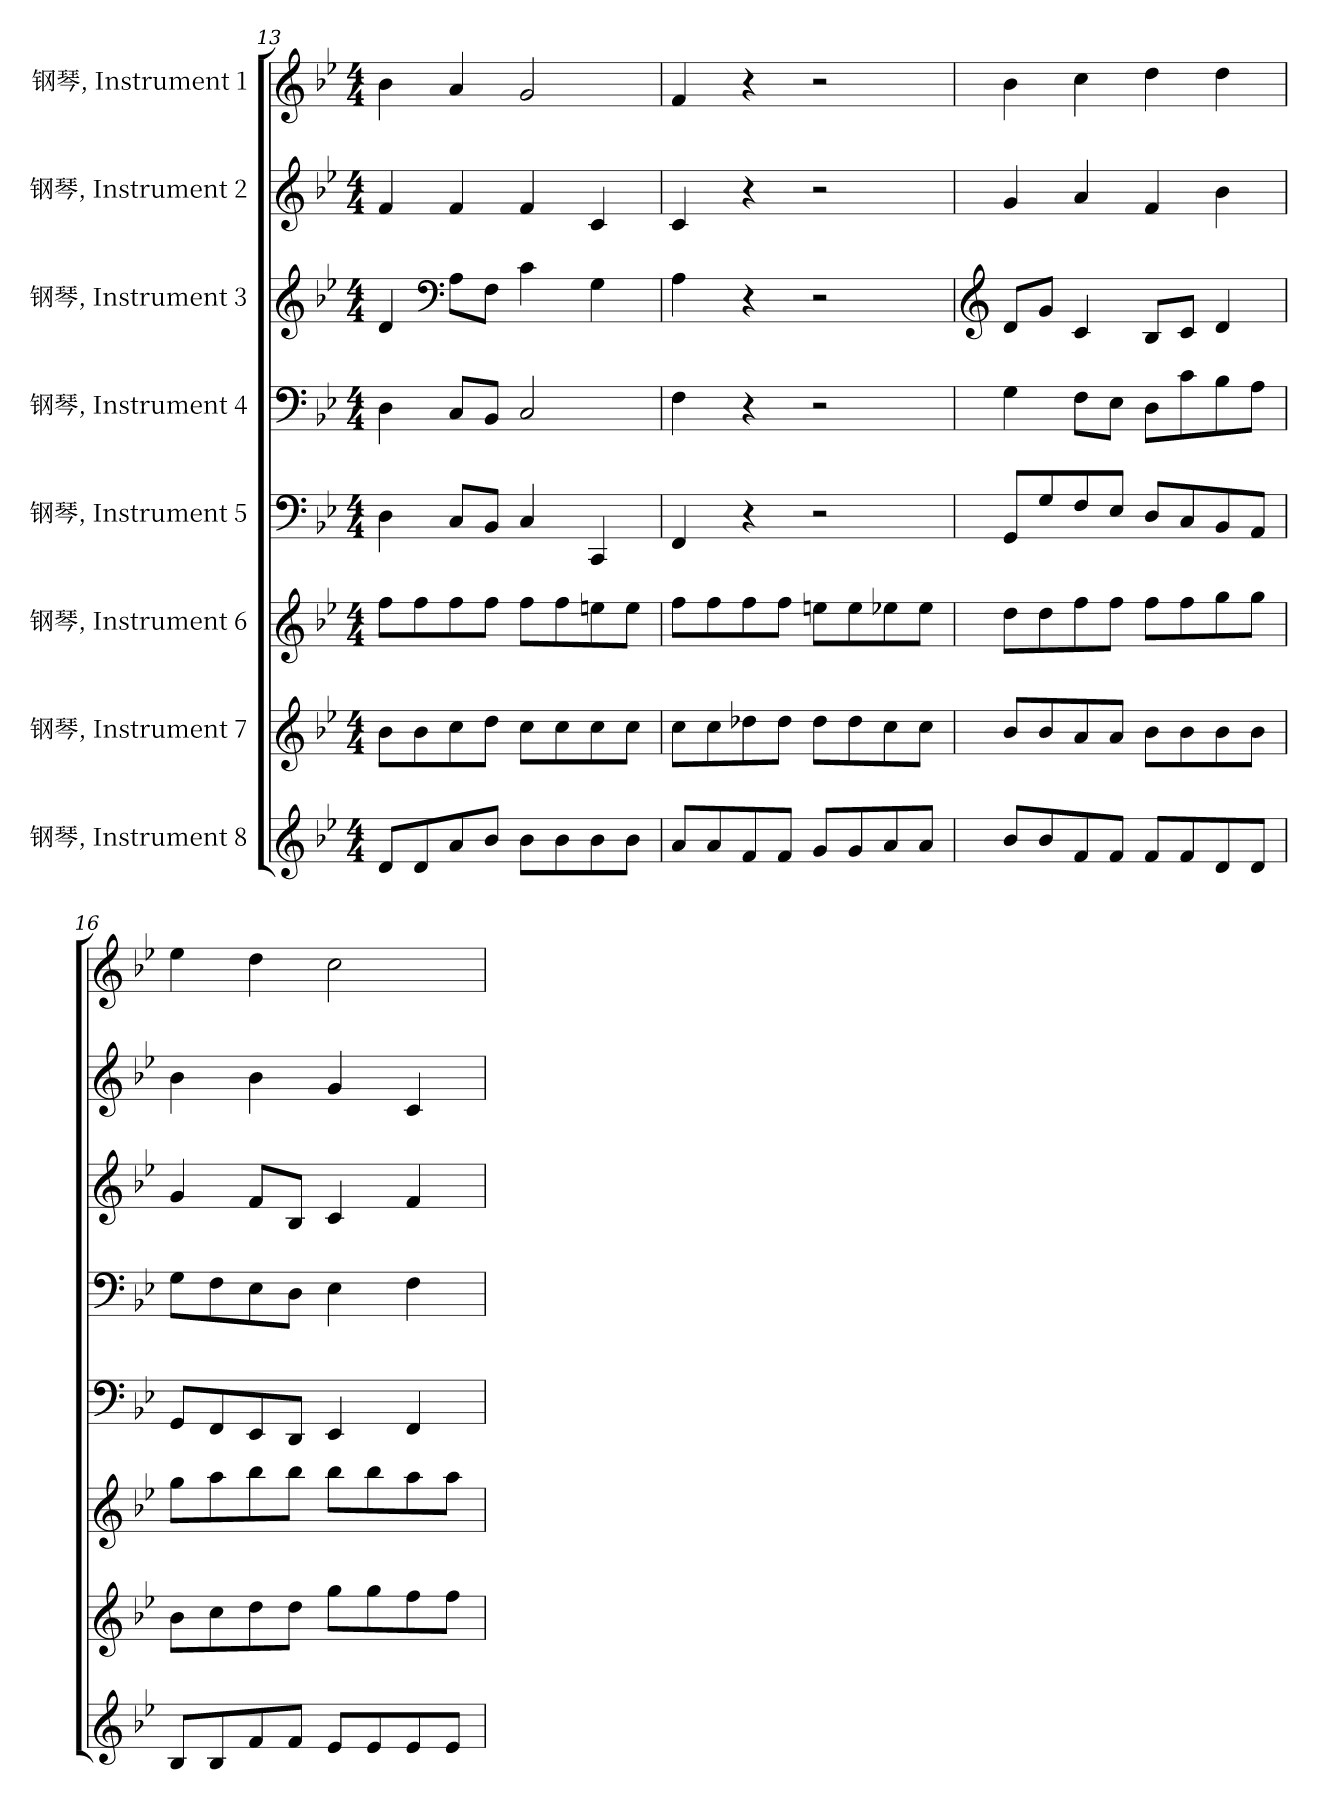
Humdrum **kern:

**kern	**kern	**kern	**kern	**kern	**kern	**kern	**kern
*part8	*part7	*part6	*part5	*part4	*part3	*part2	*part1
*staff8	*staff7	*staff6	*staff5	*staff4	*staff3	*staff2	*staff1
*I"钢琴, Instrument 8	*I"钢琴, Instrument 7	*I"钢琴, Instrument 6	*I"钢琴, Instrument 5	*I"钢琴, Instrument 4	*I"钢琴, Instrument 3	*I"钢琴, Instrument 2	*I"钢琴, Instrument 1
!!LO:PB:g=z
*clefG2	*clefG2	*clefG2	*clefF4	*clefF4	*clefG2	*clefG2	*clefG2
*k[b-e-]	*k[b-e-]	*k[b-e-]	*k[b-e-]	*k[b-e-]	*k[b-e-]	*k[b-e-]	*k[b-e-]
*M4/4	*M4/4	*M4/4	*M4/4	*M4/4	*M4/4	*M4/4	*M4/4
=13	=13	=13	=13	=13	=13	=13	=13
8d/L	8b-\L	8ff\L	4D\	4D\	4d/	4f/	4b-\
8d/	8b-\	8ff\	.	.	.	.	.
*	*	*	*	*	*clefF4	*	*
8a/	8cc\	8ff\	8C/L	8C/L	8A\L	4f/	4a/
8b-/J	8dd\J	8ff\J	8BB-/J	8BB-/J	8F\J	.	.
8b-\L	8cc\L	8ff\L	4C/	2C/	4c\	4f/	2g/
8b-\	8cc\	8ff\	.	.	.	.	.
8b-\	8cc\	8een\	4CC/	.	4G\	4c/	.
8b-\J	8cc\J	8ee\J	.	.	.	.	.
=14	=14	=14	=14	=14	=14	=14	=14
8a/L	8cc\L	8ff\L	4FF/	4F\	4A\	4c/	4f/
8a/	8cc\	8ff\	.	.	.	.	.
8f/	8dd-X\	8ff\	4r	4r	4r	4r	4r
8f/J	8dd-\J	8ff\J	.	.	.	.	.
8g/L	8dd-\L	8een\L	2r	2r	2r	2r	2r
8g/	8dd-\	8ee\	.	.	.	.	.
8a/	8cc\	8ee-X\	.	.	.	.	.
8a/J	8cc\J	8ee-\J	.	.	.	.	.
=15	=15	=15	=15	=15	=15	=15	=15
*	*	*	*	*	*clefG2	*	*
8b-/L	8b-/L	8dd\L	8GG/L	4G\	8d/L	4g/	4b-\
8b-/	8b-/	8dd\	8G/	.	8g/J	.	.
8f/	8a/	8ff\	8F/	8F\L	4c/	4a/	4cc\
8f/J	8a/J	8ff\J	8E-/J	8E-\J	.	.	.
8f/L	8b-\L	8ff\L	8D/L	8D\L	8B-/L	4f/	4dd\
8f/	8b-\	8ff\	8C/	8c\	8c/J	.	.
8d/	8b-\	8gg\	8BB-/	8B-\	4d/	4b-\	4dd\
8d/J	8b-\J	8gg\J	8AA/J	8A\J	.	.	.
=16	=16	=16	=16	=16	=16	=16	=16
8B-/L	8b-\L	8gg\L	8GG/L	8G\L	4g/	4b-\	4ee-\
8B-/	8cc\	8aa\	8FF/	8F\	.	.	.
8f/	8dd\	8bb-\	8EE-/	8E-\	8f/L	4b-\	4dd\
8f/J	8dd\J	8bb-\J	8DD/J	8D\J	8B-/J	.	.
8e-/L	8gg\L	8bb-\L	4EE-/	4E-\	4c/	4g/	2cc\
8e-/	8gg\	8bb-\	.	.	.	.	.
8e-/	8ff\	8aa\	4FF/	4F\	4f/	4c/	.
8e-/J	8ff\J	8aa\J	.	.	.	.	.
=	=	=	=	=	=	=	=
*-	*-	*-	*-	*-	*-	*-	*-
